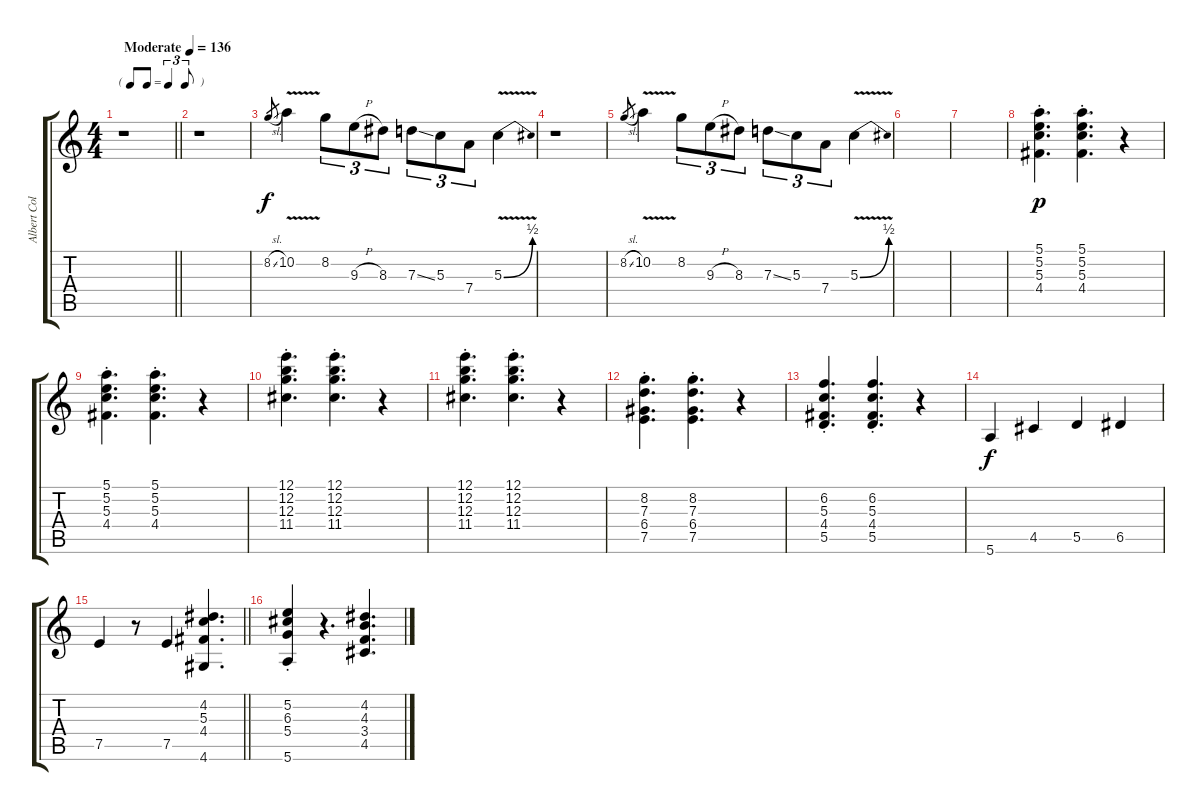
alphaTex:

\track ("Albert Collins" "Albert Col") {instrument overdrivenguitar}
\staff {score tabs}
\tuning (E4 B3 G3 D3 A2 E2) {hide}
\ts (4 4)
\tf triplet8th
\tempo (136 "Moderate")
\clef g2
\barLineRight lightlight
\ks c
r.1{dy f instrument overdrivenguitar} |
r.1 |
8.2{sl}.8{gr} 10.2{v}.4 8.2.8{tu (3 2)} 9.3{h}.8{tu (3 2)} 8.3.8{tu (3 2)} 7.3{ss}.8{tu (3 2)} 5.3.8{tu (3 2)} 7.4.8{tu (3 2)} 5.3{be (bend 0 0 60 2) v}.4 |
r.1 |
8.2{sl}.8{gr} 10.2{v}.4 8.2.8{tu (3 2)} 9.3{h}.8{tu (3 2)} 8.3.8{tu (3 2)} 7.3{ss}.8{tu (3 2)} 5.3.8{tu (3 2)} 7.4.8{tu (3 2)} 5.3{be (bend 0 0 60 2) v}.4 |
|
|
(5.1{st} 5.2{st} 5.3{st} 4.4{st}).4{d dy p} (5.1{st} 5.2{st} 5.3{st} 4.4{st}).4{d} r.4 |
(5.1{st} 5.2{st} 5.3{st} 4.4{st}).4{d} (5.1{st} 5.2{st} 5.3{st} 4.4{st}).4{d} r.4 |
(12.1{st} 12.2{st} 12.3{st} 11.4{st}).4{d} (12.1{st} 12.2{st} 12.3{st} 11.4{st}).4{d} r.4 |
(12.1{st} 12.2{st} 12.3{st} 11.4{st}).4{d} (12.1{st} 12.2{st} 12.3{st} 11.4{st}).4{d} r.4 |
(8.2{st} 7.3{st} 6.4{st} 7.5{st}).4{d} (8.2{st} 7.3{st} 6.4{st} 7.5{st}).4{d} r.4 |
(6.2{st} 5.3{st} 4.4{st} 5.5{st}).4{d} (6.2{st} 5.3{st} 4.4{st} 5.5{st}).4{d} r.4 |
5.6.4{dy f} 4.5.4 5.5.4 6.5.4 |
\barLineRight lightlight
7.5.4 r.8 7.5.4 (4.2 5.3 4.4 4.6).4{d} |
(5.2{st} 6.3{st} 5.4{st} 5.6{st}).4 r.4{d} (4.2 4.3 3.4 4.5).4{d}
